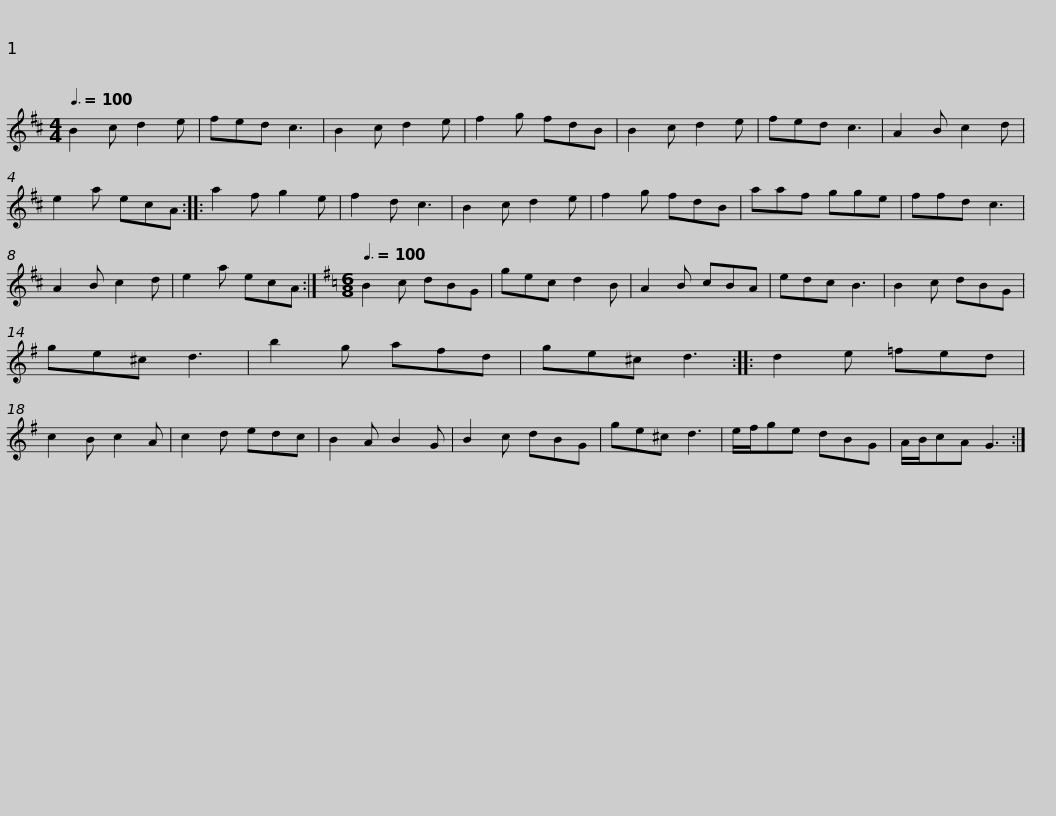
X:1
L:1/8
Q:3/8=100
M:4/4
I:linebreak $
K:D
V:1 treble
V:1
 B2 c d2 e | fed c3 | B2 c d2 e | f2 g fdB | B2 c d2 e | %5
 fed c3 | A2 B c2 d | e2 a ecA :: a2 f g2 e |$ f2 d c3 | %10
 B2 c d2 e | f2 g fdB | aaf gge | ffd c3 | A2 B c2 d | %15
 e2 a ecA :|[K:G][M:6/8][Q:3/8=100] B2 c dBG |$ gec d2 B | A2 B cBA | edc B3 | %20
 B2 c dBG | ge^c d3 | b2 g afd | ge^c d3 :: d2 e =fed |$ %25
 c2 B c2 A | c2 d edc | B2 A B2 G | B2 c dBG | ge^c d3 | %30
 e/f/ge dBG | A/B/cA G3 :| %32
